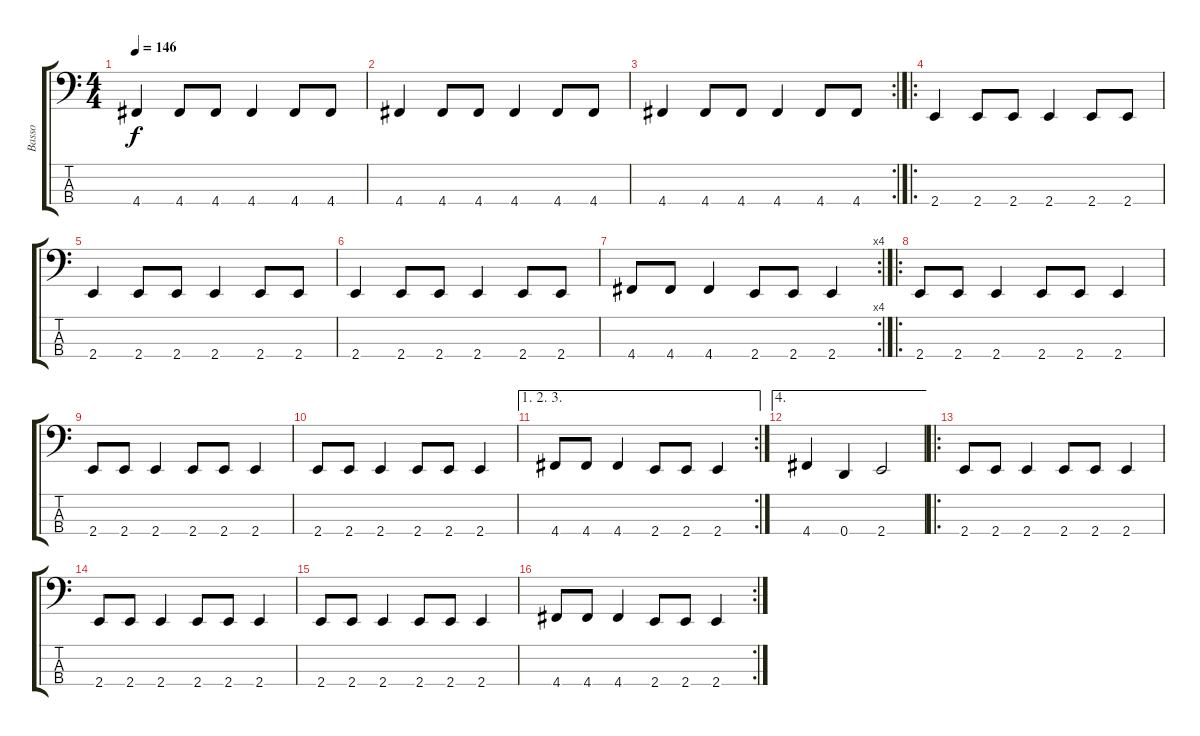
\track ("Basso" "Basso") {instrument electricbassfinger}
\staff {score tabs}
\tuning (F2 C2 G1 D1) {hide}
\ts (4 4)
\tempo 146
\clef f4
\ks c
4.4.4{dy f} 4.4.8 4.4.8 4.4.4 4.4.8 4.4.8 |
4.4.4 4.4.8 4.4.8 4.4.4 4.4.8 4.4.8 |
\rc 2
4.4.4 4.4.8 4.4.8 4.4.4 4.4.8 4.4.8 |
\ro
\section ("" "")
2.4.4 2.4.8 2.4.8 2.4.4 2.4.8 2.4.8 |
2.4.4 2.4.8 2.4.8 2.4.4 2.4.8 2.4.8 |
2.4.4 2.4.8 2.4.8 2.4.4 2.4.8 2.4.8 |
\rc 4
4.4.8 4.4.8 4.4.4 2.4.8 2.4.8 2.4.4 |
\ro
\section ("" "")
2.4.8 2.4.8 2.4.4 2.4.8 2.4.8 2.4.4 |
2.4.8 2.4.8 2.4.4 2.4.8 2.4.8 2.4.4 |
2.4.8 2.4.8 2.4.4 2.4.8 2.4.8 2.4.4 |
\ae (1 2 3)
\rc 2
4.4.8 4.4.8 4.4.4 2.4.8 2.4.8 2.4.4 |
\ae 4
4.4.4 0.4.4 2.4.2 |
\ro
\section ("" "")
2.4.8 2.4.8 2.4.4 2.4.8 2.4.8 2.4.4 |
2.4.8 2.4.8 2.4.4 2.4.8 2.4.8 2.4.4 |
2.4.8 2.4.8 2.4.4 2.4.8 2.4.8 2.4.4 |
\rc 2
4.4.8 4.4.8 4.4.4 2.4.8 2.4.8 2.4.4
